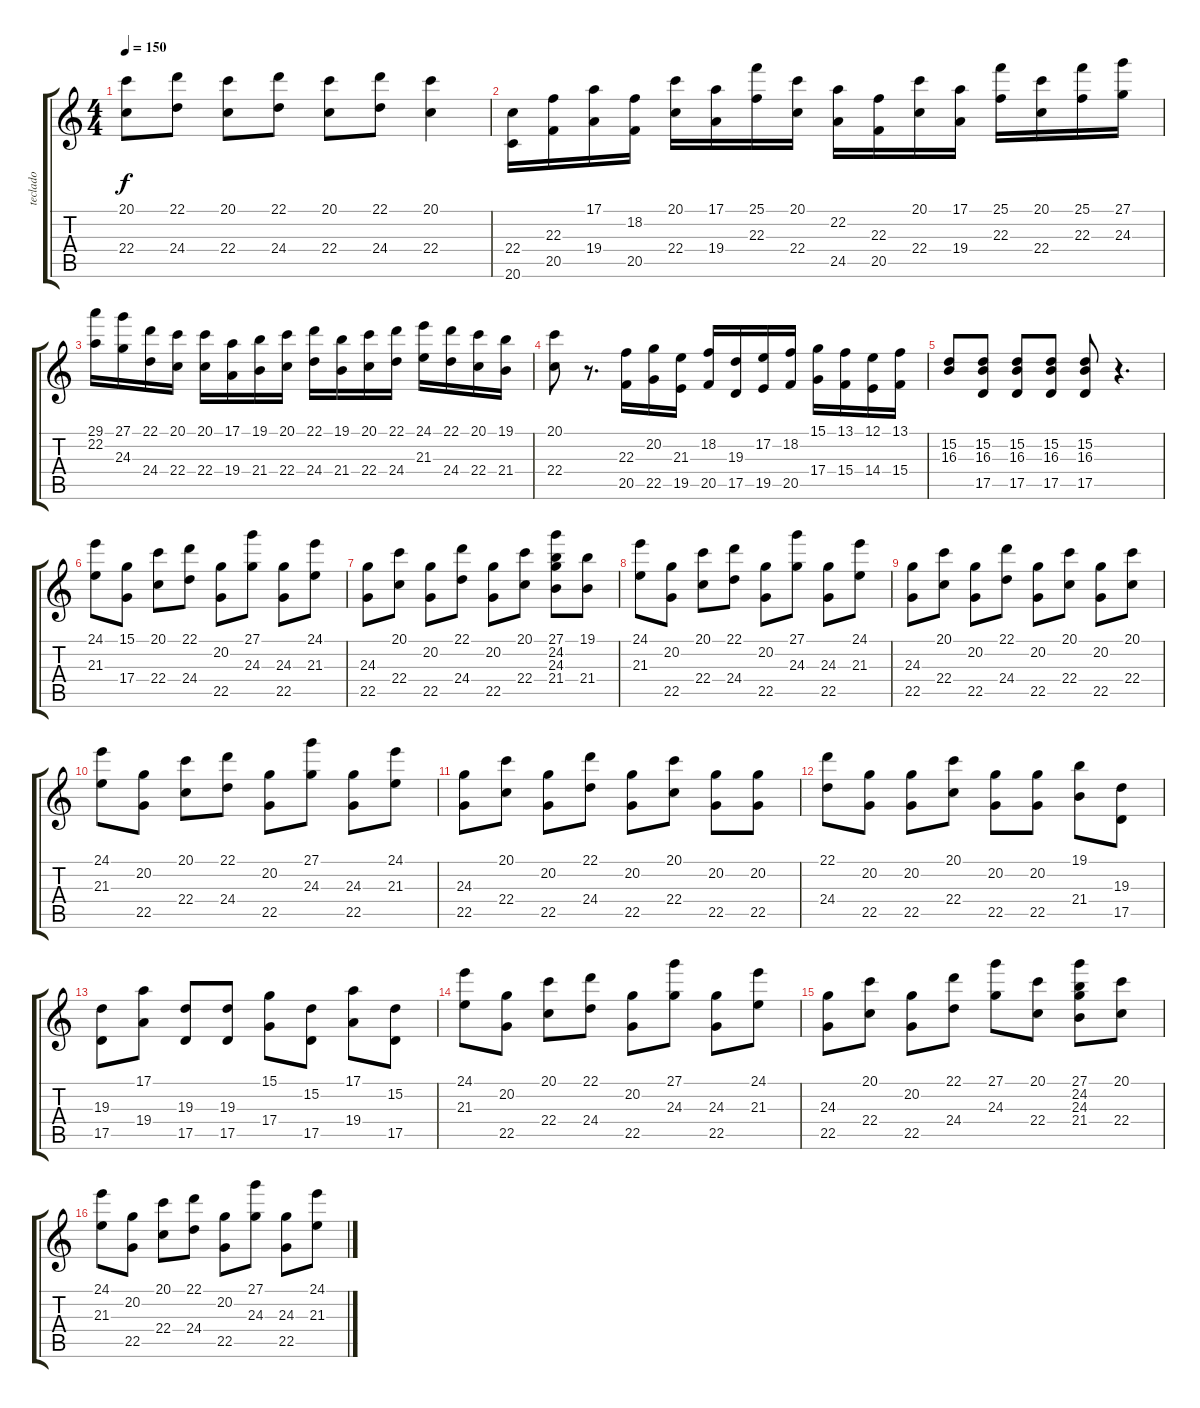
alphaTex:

\track ("teclado" "teclado") {instrument stringensemble1}
\staff {score tabs}
\tuning (E4 B3 G3 D3 A2 E2) {hide}
\ts (4 4)
\tempo 150
\clef g2
\ks c
(20.1 22.4).8{dy f} (22.1 24.4).8 (20.1 22.4).8 (22.1 24.4).8 (20.1 22.4).8 (22.1 24.4).8 (20.1 22.4).4 |
(22.4 20.6).16 (22.3 20.5).16 (17.1 19.4).16 (18.2 20.5).16 (20.1 22.4).16 (17.1 19.4).16 (25.1 22.3).16 (20.1 22.4).16 (22.2 24.5).16 (22.3 20.5).16 (20.1 22.4).16 (17.1 19.4).16 (25.1 22.3).16 (20.1 22.4).16 (25.1 22.3).16 (27.1 24.3).16 |
(29.1 22.2).16 (27.1 24.3).16 (22.1 24.4).16 (20.1 22.4).16 (20.1 22.4).16 (17.1 19.4).16 (19.1 21.4).16 (20.1 22.4).16 (22.1 24.4).16 (19.1 21.4).16 (20.1 22.4).16 (22.1 24.4).16 (24.1 21.3).16 (22.1 24.4).16 (20.1 22.4).16 (19.1 21.4).16 |
(20.1 22.4).8 r.8{d} (22.3 20.5).16 (20.2 22.5).16 (21.3 19.5).16 (18.2 20.5).16 (19.3 17.5).16 (17.2 19.5).16 (18.2 20.5).16 (15.1 17.4).16 (13.1 15.4).16 (12.1 14.4).16 (13.1 15.4).16 |
(15.2 16.3).8 (15.2 16.3 17.5).8 (15.2 16.3 17.5).8 (15.2 16.3 17.5).8 (15.2 16.3 17.5).8 r.4{d} |
(24.1 21.3).8 (15.1 17.4).8 (20.1 22.4).8 (22.1 24.4).8 (20.2 22.5).8 (27.1 24.3).8 (24.3 22.5).8 (24.1 21.3).8 |
(24.3 22.5).8 (20.1 22.4).8 (20.2 22.5).8 (22.1 24.4).8 (20.2 22.5).8 (20.1 22.4).8 (27.1 24.2 24.3 21.4).8 (19.1 21.4).8 |
(24.1 21.3).8 (20.2 22.5).8 (20.1 22.4).8 (22.1 24.4).8 (20.2 22.5).8 (27.1 24.3).8 (24.3 22.5).8 (24.1 21.3).8 |
(24.3 22.5).8 (20.1 22.4).8 (20.2 22.5).8 (22.1 24.4).8 (20.2 22.5).8 (20.1 22.4).8 (20.2 22.5).8 (20.1 22.4).8 |
(24.1 21.3).8 (20.2 22.5).8 (20.1 22.4).8 (22.1 24.4).8 (20.2 22.5).8 (27.1 24.3).8 (24.3 22.5).8 (24.1 21.3).8 |
(24.3 22.5).8 (20.1 22.4).8 (20.2 22.5).8 (22.1 24.4).8 (20.2 22.5).8 (20.1 22.4).8 (20.2 22.5).8 (20.2 22.5).8 |
(22.1 24.4).8 (20.2 22.5).8 (20.2 22.5).8 (20.1 22.4).8 (20.2 22.5).8 (20.2 22.5).8 (19.1 21.4).8 (19.3 17.5).8 |
(19.3 17.5).8 (17.1 19.4).8 (19.3 17.5).8 (19.3 17.5).8 (15.1 17.4).8 (15.2 17.5).8 (17.1 19.4).8 (15.2 17.5).8 |
(24.1 21.3).8 (20.2 22.5).8 (20.1 22.4).8 (22.1 24.4).8 (20.2 22.5).8 (27.1 24.3).8 (24.3 22.5).8 (24.1 21.3).8 |
(24.3 22.5).8 (20.1 22.4).8 (20.2 22.5).8 (22.1 24.4).8 (27.1 24.3).8 (20.1 22.4).8 (27.1 24.2 24.3 21.4).8 (20.1 22.4).8 |
(24.1 21.3).8 (20.2 22.5).8 (20.1 22.4).8 (22.1 24.4).8 (20.2 22.5).8 (27.1 24.3).8 (24.3 22.5).8 (24.1 21.3).8
